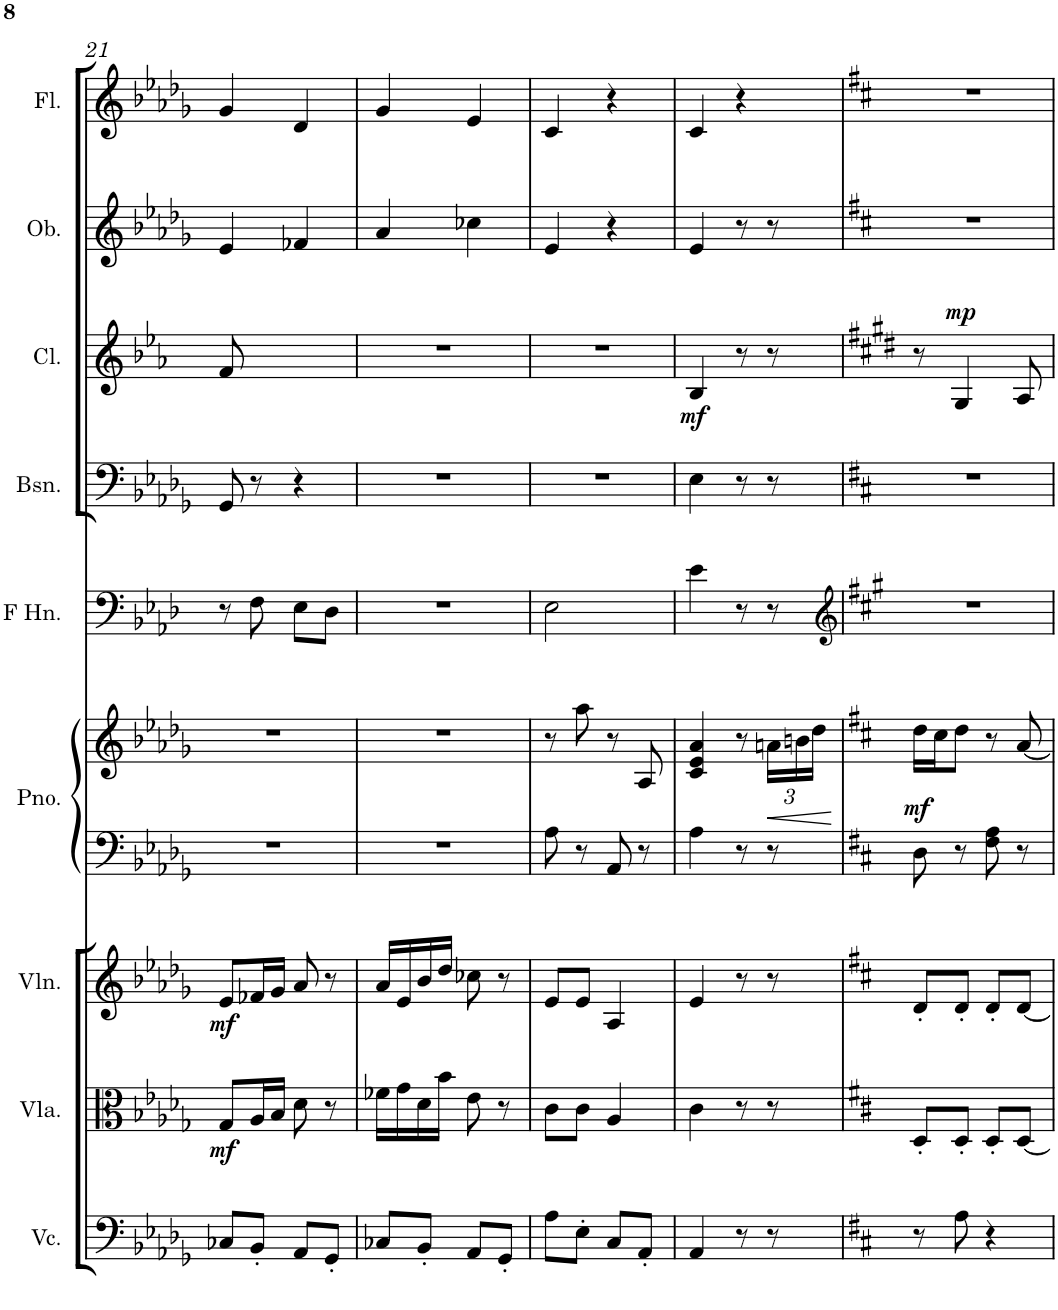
**kern	**kern	**dynam	**kern	**dynam	**kern	**kern	**dynam	**kern	**kern	**kern	**dynam	**kern	**kern
*part9	*part8	*part8	*part7	*part7	*part6	*part6	*part6	*part5	*part4	*part3	*part3	*part2	*part1
*staff10	*staff9	*staff9	*staff8	*staff8	*staff7	*staff6	*staff6/7	*staff5	*staff4	*staff3	*staff3	*staff2	*staff1
*I"Violoncello	*I"Viola	*	*I"Violin	*	*I"Grand Piano	*	*	*I"French Horn	*I"Bassoon	*I"Clarinet	*	*I"Oboe	*I"Flute
*I'Vc.	*I'Vla.	*	*I'Vln.	*	*I'Pno.	*	*	*I'F Hn.	*I'Bsn.	*I'Cl.	*	*I'Ob.	*I'Fl.
!!LO:PB:g=z
*clefF4	*clefC3	*	*clefG2	*	*clefF4	*clefG2	*	*clefF4	*clefF4	*clefG2	*	*clefG2	*clefG2
*	*	*	*	*	*	*	*	*Trd4c7	*	*Trd1c2	*	*	*
*k[b-e-a-d-g-]	*k[b-e-a-d-g-]	*	*k[b-e-a-d-g-]	*	*k[b-e-a-d-g-]	*k[b-e-a-d-g-]	*	*k[b-e-a-d-]	*k[b-e-a-d-g-]	*k[b-e-a-]	*	*k[b-e-a-d-g-]	*k[b-e-a-d-g-]
*D-:	*D-:	*	*D-:	*	*D-:	*D-:	*	*A-:	*D-:	*E-:	*	*D-:	*D-:
*M2/4	*M2/4	*	*M2/4	*	*M2/4	*M2/4	*	*M2/4	*M2/4	*M2/4	*	*M2/4	*M2/4
=21	=21	=21	=21	=21	=21	=21	=21	=21	=21	=21	=21	=21	=21
!	!	!LO:DY:b	!	!LO:DY:b	!	!	!	!	!	!	!	!	!
8C-X/L	8G-/L	mf	8e-/L	mf	2r	2r	.	8r	8GG-/	8f/	.	4e-/	4g-/
8BB-'/J	16A-/L	.	16f-X/L	.	.	.	.	8F\	8r	4.ryy	.	.	.
.	16B-/JJ	.	16g-/JJ	.	.	.	.	.	.	.	.	.	.
8AA-/L	8d-\	.	8a-/	.	.	.	.	8E-\L	4r	.	.	4f-X/	4d-/
8GG-'/J	8r	.	8r	.	.	.	.	8D-\J	.	.	.	.	.
=22	=22	=22	=22	=22	=22	=22	=22	=22	=22	=22	=22	=22	=22
8C-X/L	16f-X\LL	.	16a-/LL	.	2r	2r	.	2r	2r	2r	.	4a-/	4g-/
.	16g-\	.	16e-/	.	.	.	.	.	.	.	.	.	.
8BB-'/J	16d-\	.	16b-/	.	.	.	.	.	.	.	.	.	.
.	16b-\JJ	.	16dd-/JJ	.	.	.	.	.	.	.	.	.	.
8AA-/L	8e-\	.	8cc-X\	.	.	.	.	.	.	.	.	4cc-X\	4e-/
8GG-'/J	8r	.	8r	.	.	.	.	.	.	.	.	.	.
=23	=23	=23	=23	=23	=23	=23	=23	=23	=23	=23	=23	=23	=23
8A-\L	8c\L	.	8e-/L	.	8A-\	8r	.	2E-\	2r	2r	.	4e-/	4c/
8E-'\J	8c\J	.	8e-/J	.	8r	8aa-\	.	.	.	.	.	.	.
8C/L	4A-/	.	4A-/	.	8AA-/	8r	.	.	.	.	.	4r	4r
8AA-'/J	.	.	.	.	8r	8A-/	.	.	.	.	.	.	.
=24	=24	=24	=24	=24	=24	=24	=24	=24	=24	=24	=24	=24	=24
!	!	!	!	!	!	!	!	!	!	!	!LO:DY:b	!	!
4AA-/	4c\	.	4e-/	.	4A-\	4c/ 4e-/ 4a-/	.	4e-\	4E-\	4B-/	mf	4e-/	4c/
8r	8r	.	8r	.	8r	8r	.	8r	8r	8r	.	8r	4r
*	*	*	*	*	*	*Xbrackettup	*	*	*	*	*	*	*
!	!	!	!	!	!	!	!LO:HP:b	!	!	!	!	!	!
8r	8r	.	8r	.	8r	24an\LL	<	8r	8r	8r	.	8r	.
.	.	.	.	.	.	24bn\	.	.	.	.	.	.	.
.	.	.	.	.	.	24dd-\JJ	.	.	.	.	.	.	.
.	.	.	.	.	.	.	[	.	.	.	.	.	.
=25	=25	=25	=25	=25	=25	=25	=25	=25	=25	=25	=25	=25	=25
*	*	*	*	*	*	*	*	*clefG2	*	*	*	*	*
*k[f#c#]	*k[f#c#]	*	*k[f#c#]	*	*k[f#c#]	*k[f#c#]	*	*k[f#c#g#]	*k[f#c#]	*k[f#c#g#d#]	*	*k[f#c#]	*k[f#c#]
*D:	*D:	*	*D:	*	*D:	*D:	*	*A:	*D:	*E:	*	*D:	*D:
!	!	!	!	!	!	!	!LO:DY:a=2	!	!	!	!	!	!
8r	8D'/L	.	8d'/L	.	8D\	16dd\LL	mf	2r	2r	8r	.	2r	2r
.	.	.	.	.	.	16cc#\J	.	.	.	.	.	.	.
!	!	!	!	!	!	!	!	!	!	!	!LO:DY:a	!	!
8A\	8D'/J	.	8d'/J	.	8r	8dd\J	.	.	.	4G#/	mp	.	.
4r	8D'/L	.	8d'/L	.	8F#\ 8A\	8r	.	.	.	.	.	.	.
.	[8D/J	.	[8d/J	.	8r	[8a/	.	.	.	8A/	.	.	.
=	=	=	=	=	=	=	=	=	=	=	=	=	=
*-	*-	*-	*-	*-	*-	*-	*-	*-	*-	*-	*-	*-	*-
